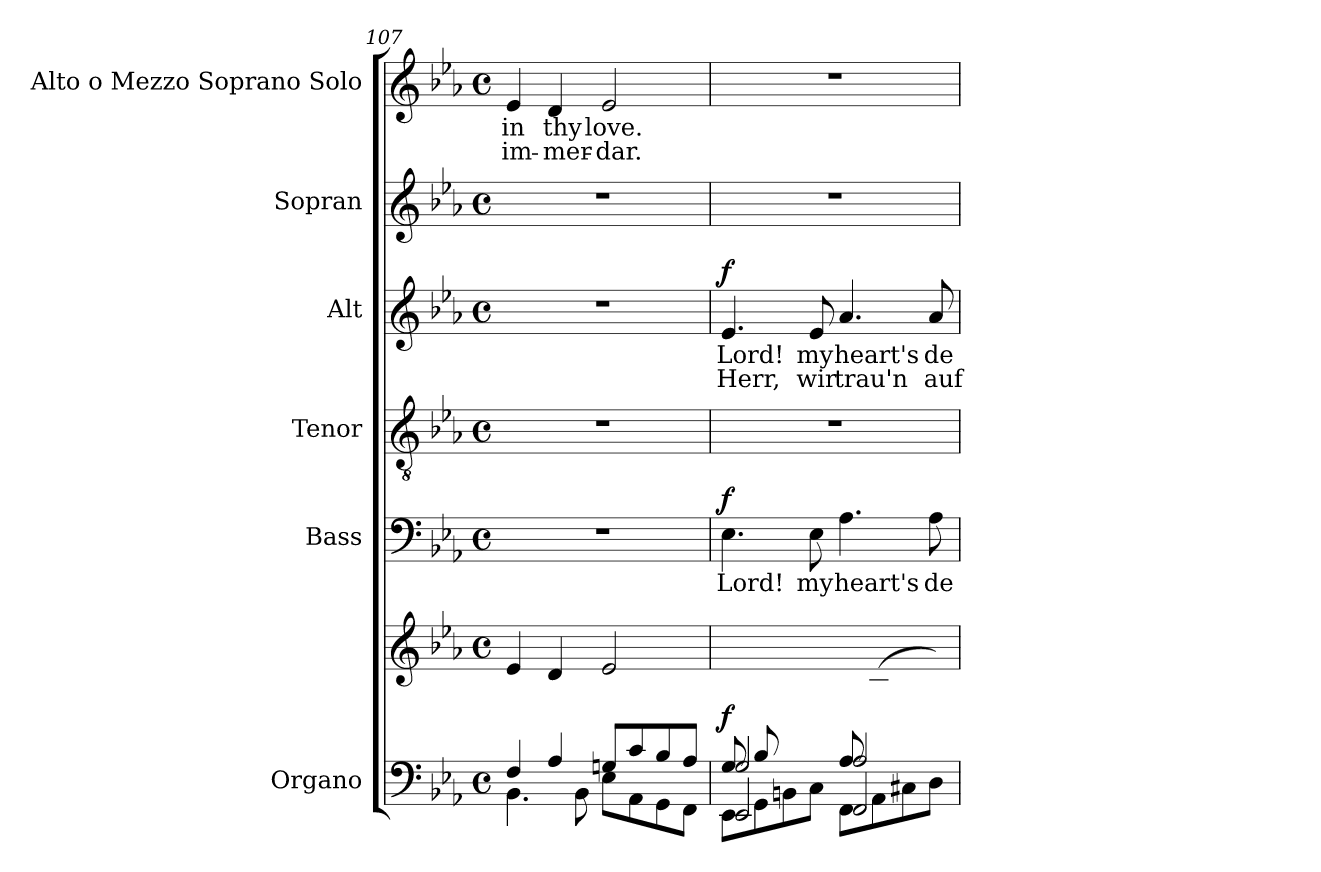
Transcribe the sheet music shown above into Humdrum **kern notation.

**kern	**kern	**dynam	**kern	**text	**dynam	**kern	**kern	**text	**text	**dynam	**kern	**kern	**text	**text
*part6	*part6	*part6	*part5	*part5	*part5	*part4	*part3	*part3	*part3	*part3	*part2	*part1	*part1	*part1
*staff7	*staff6	*staff6/7	*staff5	*staff5	*staff5	*staff4	*staff3	*staff3	*staff3	*staff3	*staff2	*staff1	*staff1	*staff1
*I"Organo	*	*	*I"Bass	*	*	*I"Tenor	*I"Alt	*	*	*	*I"Sopran	*I"Alto o Mezzo Soprano Solo	*	*
*	*	*	*I'B	*	*	*I'T	*I'A	*	*	*	*I'S	*I'S o l o	*	*
!!LO:PB:g=z
*clefF4	*clefG2	*	*clefF4	*	*	*clefGv2	*clefG2	*	*	*	*clefG2	*clefG2	*	*
*k[b-e-a-]	*k[b-e-a-]	*	*k[b-e-a-]	*	*	*k[b-e-a-]	*k[b-e-a-]	*	*	*	*k[b-e-a-]	*k[b-e-a-]	*	*
*M4/4	*M4/4	*	*M4/4	*	*	*M4/4	*M4/4	*	*	*	*M4/4	*M4/4	*	*
*met(c)	*met(c)	*	*met(c)	*	*	*met(c)	*met(c)	*	*	*	*met(c)	*met(c)	*	*
=107	=107	=107	=107	=107	=107	=107	=107	=107	=107	=107	=107	=107	=107	=107
*^	*	*	*	*	*	*	*	*	*	*	*	*	*	*
4F/	4.BB-\	4e-/	.	1r	.	.	1r	1r	.	.	.	1r	4e-/	in	im-
4A-/	.	4d/	.	.	.	.	.	.	.	.	.	.	4d/	thy	-mer-
.	8BB-\	.	.	.	.	.	.	.	.	.	.	.	.	.	.
8Gn/L	8E-\L	2e-/	.	.	.	.	.	.	.	.	.	.	2e-/	love.	-dar.
8c/	8AA-\	.	.	.	.	.	.	.	.	.	.	.	.	.	.
8B-/	8GG\	.	.	.	.	.	.	.	.	.	.	.	.	.	.
8A-/J	8FF\J	.	.	.	.	.	.	.	.	.	.	.	.	.	.
=108	=108	=108	=108	=108	=108	=108	=108	=108	=108	=108	=108	=108	=108	=108	=108
*^	*^	*	*	*	*	*	*	*	*	*	*	*	*	*	*
!	!	!	!	!	!LO:DY:a=2	!	!	!LO:DY:a	!	!	!	!	!LO:DY:a	!	!	!	!
(8G/L	2G/	8EE-\L	2EE-/	4ryy	f	4.E-\	Lord!	f	1r	4.e-/	Lord!	Herr,	f	1r	1r	.	.
8B-/	.	8GG\	.	.	.	.	.	.	.	.	.	.	.	.	.	.	.
4ryy	.	8BBn\	.	8d\	.	.	.	.	.	.	.	.	.	.	.	.	.
.	.	8C\J	.	8e-\J)	.	8E-\	my	.	.	8e-/	my	wir	.	.	.	.	.
8A-/L	2A-/	8FF\L	2FF/	8ryy	.	4.A-\	heart's	.	.	4.a-/	heart's	trau'n	.	.	.	.	.
4.ryy	.	8AA-\	.	(>8c\	.	.	.	.	.	.	.	.	.	.	.	.	.
.	.	8C#X\	.	8en\	.	.	.	.	.	.	.	.	.	.	.	.	.
.	.	8D\J	.	8f\J)	.	8A-\	de-	.	.	8a-/	de-	auf	.	.	.	.	.
*v	*v	*v	*v	*	*	*	*	*	*	*	*	*	*	*	*	*	*
=	=	=	=	=	=	=	=	=	=	=	=	=	=	=
*-	*-	*-	*-	*-	*-	*-	*-	*-	*-	*-	*-	*-	*-	*-
